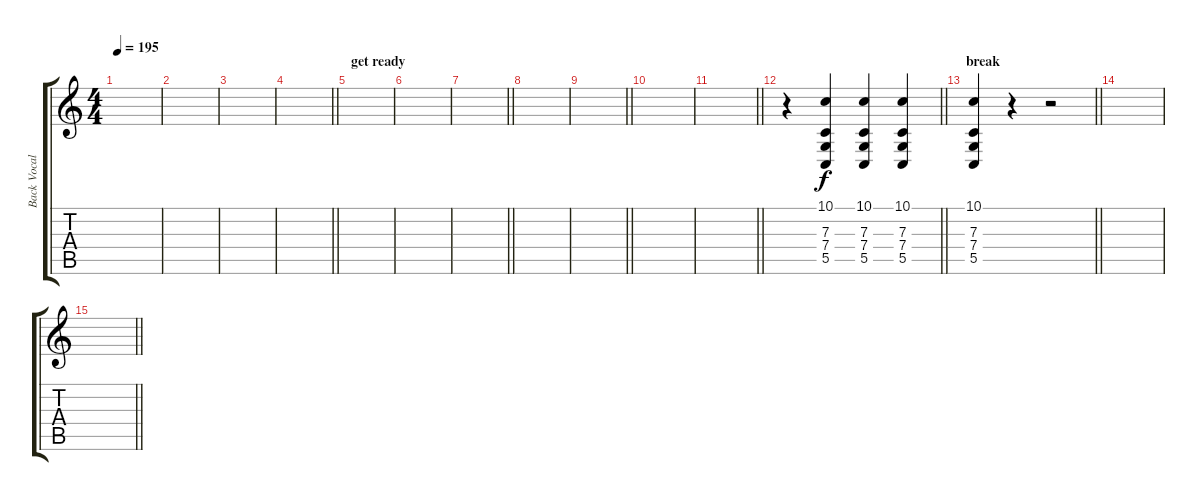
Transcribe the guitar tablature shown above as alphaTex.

\track ("Back Vocals" "Back Vocal") {instrument fx7echoes}
\staff {score tabs}
\tuning (D4 A3 F3 C3 G2 C2) {hide}
\ts (4 4)
\tempo 195
\clef g2
\ks c
|
|
|
\barLineRight lightlight
|
\section ("" "get ready")
|
|
\barLineRight lightlight
|
|
\barLineRight lightlight
|
|
\barLineRight lightlight
|
\barLineRight lightlight
r.4 (10.1 7.3 7.4 5.5).4 (10.1 7.3 7.4 5.5).4 (10.1 7.3 7.4 5.5).4 |
\section ("" "break")
\barLineRight lightlight
(10.1 7.3 7.4 5.5).4 r.4 r.2 |
|
\barLineRight lightlight
